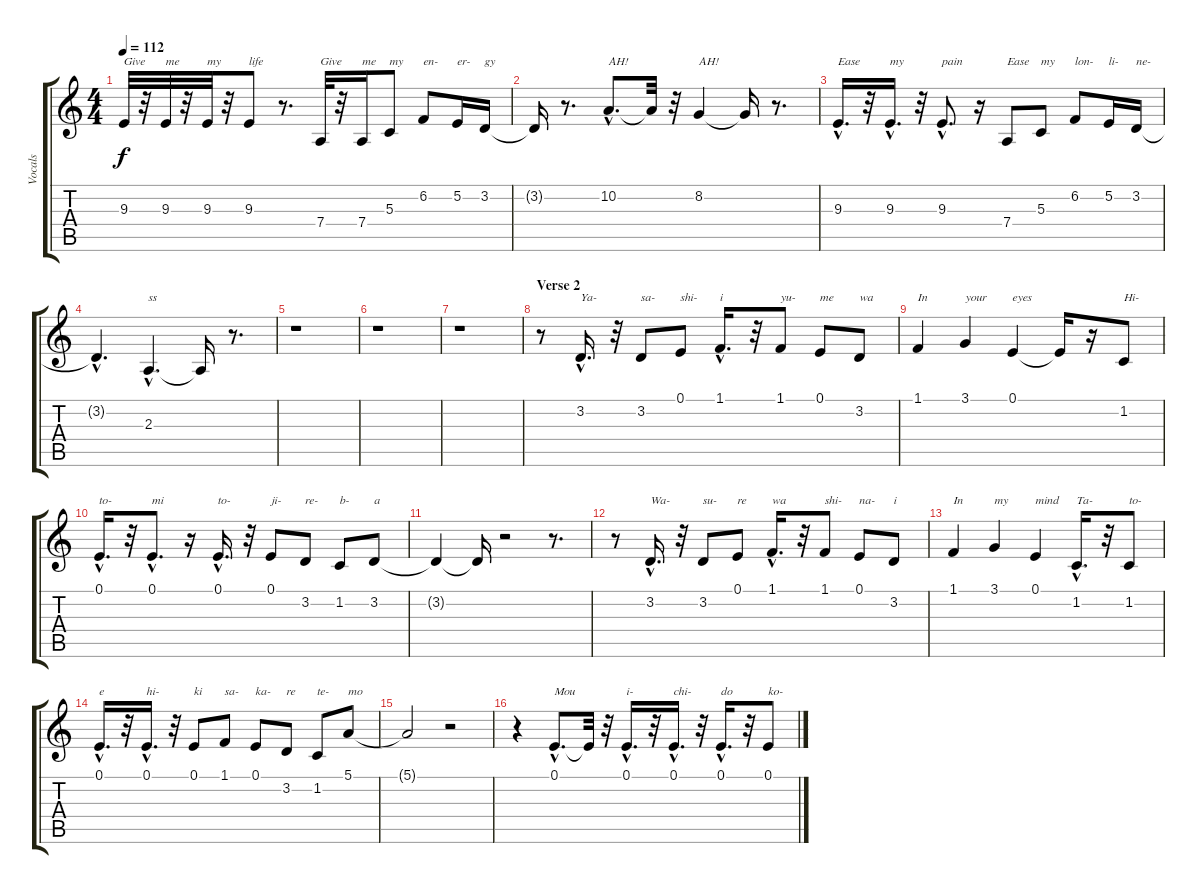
\track ("Vocals" "Vocals") {instrument flute}
\staff {score tabs}
\tuning (E4 B3 G3 D3 A2 E2) {hide}
\ts (4 4)
\tempo 112
\clef g2
\ks c
9.3.32{txt "Give" dy f} r.32 9.3.32{txt "me"} r.32 9.3.32{txt "my"} r.32 9.3.8{txt "life"} r.8{d} 7.4.32{txt "Give"} r.32 7.4.16{txt "me"} 5.3.8{txt "my"} 6.2.8{txt "en-"} 5.2.16{txt "er-"} 3.2.16{txt "gy"} |
3.2{t}.16 r.8{d} 10.2{hac}.8{d txt "AH!"} 10.2{t}.32 r.32 8.2.4{txt "AH!"} 8.2{t}.16 r.8{d} |
9.3{hac}.16{d txt "Ease"} r.32 9.3{hac}.16{d txt "my"} r.32 9.3{hac}.8{d txt "pain"} r.16 7.4.8{txt "Ease"} 5.3.8{txt "my"} 6.2.8{txt "lon-"} 5.2.16{txt "li-"} 3.2.16{txt "ne-"} |
3.2{hac t}.4{d} 2.3{hac}.4{d txt "ss"} 2.3{t}.16 r.8{d} |
r.1 |
r.1 |
r.1 |
\section ("" "Verse 2")
r.8 3.2{hac}.16{d txt "Ya-"} r.32 3.2.8{txt "sa-"} 0.1.8{txt "shi-"} 1.1{hac}.16{d txt "i"} r.32 1.1.8{txt "yu-"} 0.1.8{txt "me"} 3.2.8{txt "wa"} |
1.1.4{txt "In"} 3.1.4{txt "your"} 0.1.4{txt "eyes"} 0.1{t}.16 r.16 1.2.8{txt "Hi-"} |
0.1{hac}.16{d txt "to-"} r.32 0.1{hac}.8{d txt "mi"} r.16 0.1{hac}.16{d txt "to-"} r.32 0.1.8{txt "ji-"} 3.2.8{txt "re-"} 1.2.8{txt "b-"} 3.2.8{txt "a"} |
3.2{t}.4 3.2{t}.16 r.2 r.8{d} |
r.8 3.2{hac}.16{d txt "Wa-"} r.32 3.2.8{txt "su-"} 0.1.8{txt "re"} 1.1{hac}.16{d txt "wa"} r.32 1.1.8{txt "shi-"} 0.1.8{txt "na-"} 3.2.8{txt "i"} |
1.1.4{txt "In"} 3.1.4{txt "my"} 0.1.4{txt "mind"} 1.2{hac}.16{d txt "Ta-"} r.32 1.2.8{txt "to-"} |
0.1{hac}.16{d txt "e"} r.32 0.1{hac}.16{d txt "hi-"} r.32 0.1.8{txt "ki"} 1.1.8{txt "sa-"} 0.1.8{txt "ka-"} 3.2.8{txt "re"} 1.2.8{txt "te-"} 5.1.8{txt "mo"} |
5.1{t}.2 r.2 |
r.4 0.1{hac}.8{d txt "Mou"} 0.1{t}.32 r.32 0.1{hac}.16{d txt "i-"} r.32 0.1{hac}.16{d txt "chi-"} r.32 0.1{hac}.16{d txt "do"} r.32 0.1.8{txt "ko-"}
